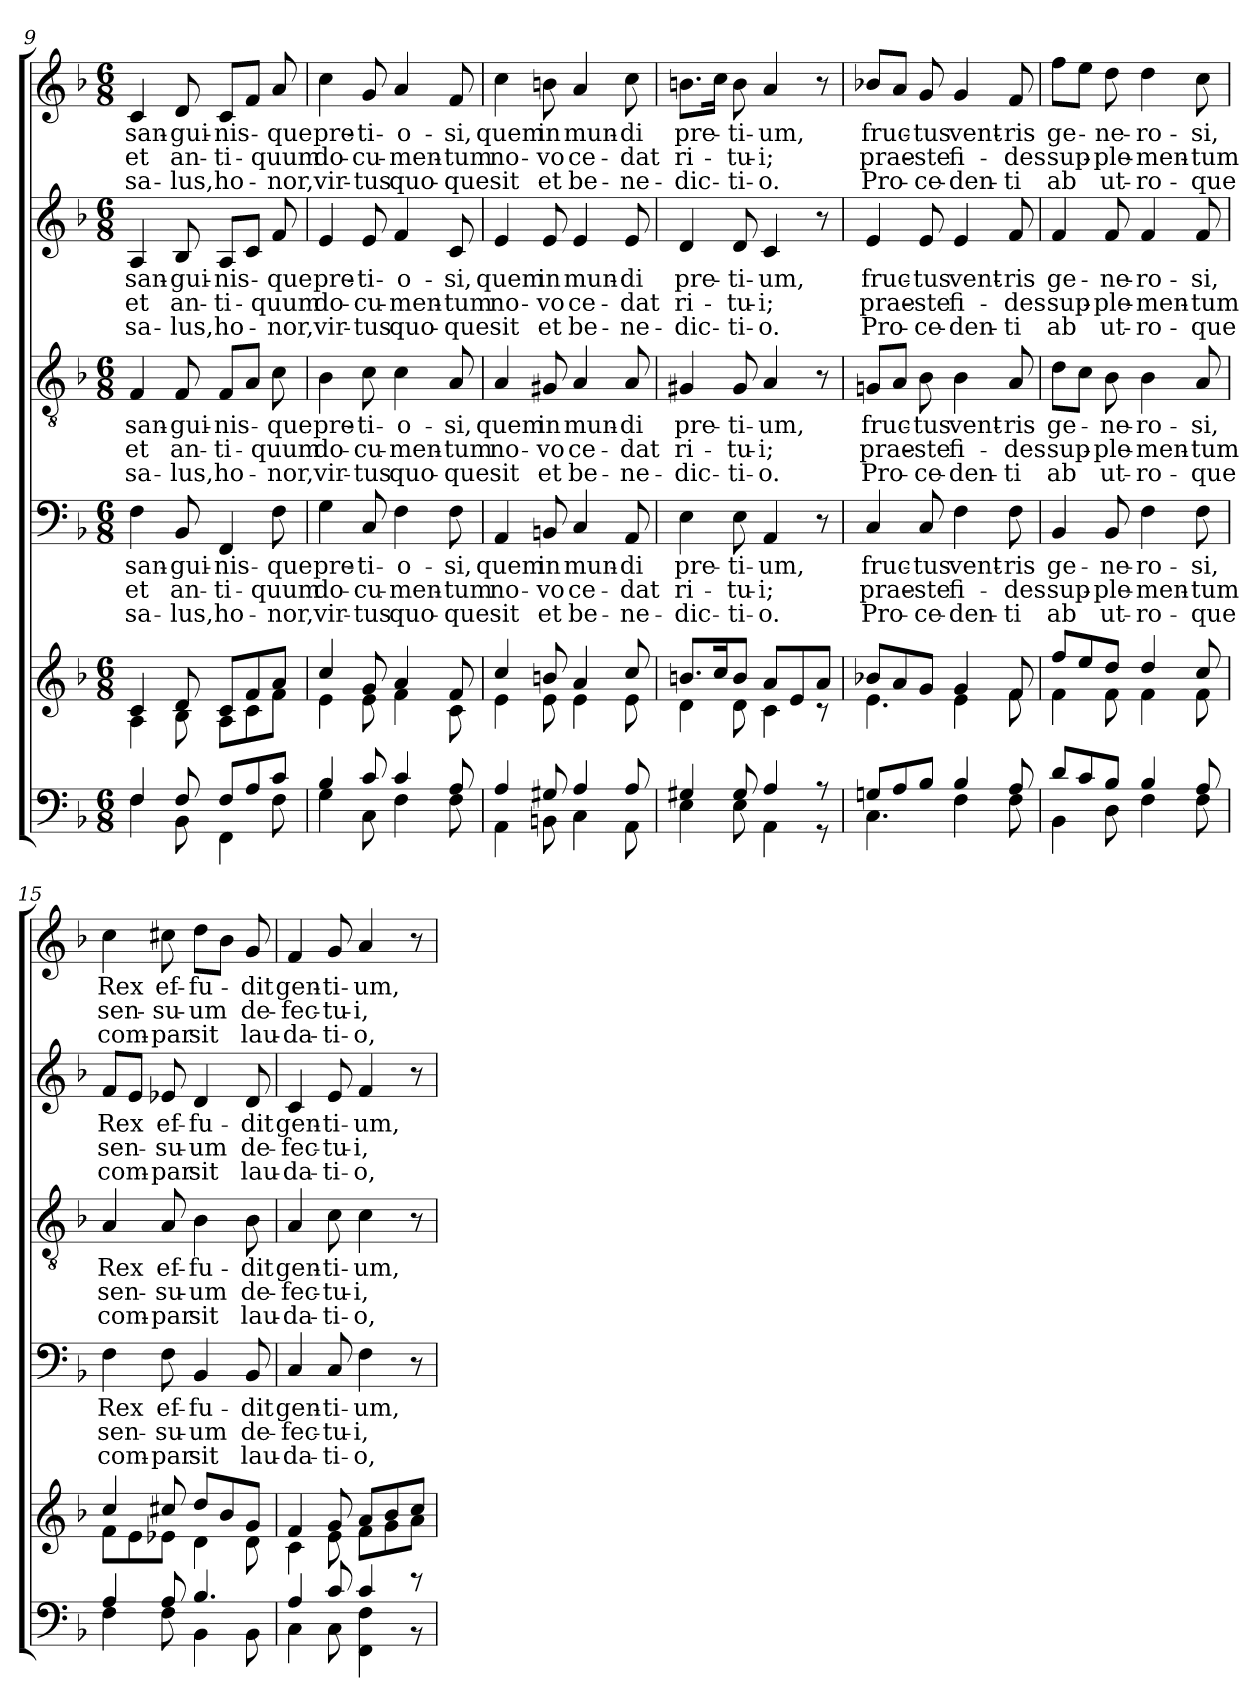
**kern	**kern	**kern	**text	**text	**text	**kern	**text	**text	**text	**kern	**text	**text	**text	**kern	**text	**text	**text
*part5	*part5	*part4	*part4	*part4	*part4	*part3	*part3	*part3	*part3	*part2	*part2	*part2	*part2	*part1	*part1	*part1	*part1
*staff6	*staff5	*staff4	*staff4	*staff4	*staff4	*staff3	*staff3	*staff3	*staff3	*staff2	*staff2	*staff2	*staff2	*staff1	*staff1	*staff1	*staff1
*clefF4	*clefG2	*clefF4	*	*	*	*clefGv2	*	*	*	*clefG2	*	*	*	*clefG2	*	*	*
*k[b-]	*k[b-]	*k[b-]	*	*	*	*k[b-]	*	*	*	*k[b-]	*	*	*	*k[b-]	*	*	*
*F:	*F:	*F:	*	*	*	*F:	*	*	*	*F:	*	*	*	*F:	*	*	*
*M6/8	*M6/8	*M6/8	*	*	*	*M6/8	*	*	*	*M6/8	*	*	*	*M6/8	*	*	*
=9	=9	=9	=9	=9	=9	=9	=9	=9	=9	=9	=9	=9	=9	=9	=9	=9	=9
*^	*^	*	*	*	*	*	*	*	*	*	*	*	*	*	*	*	*
!	!	!	!	!	!LO:LY:b	!LO:LY:b	!LO:LY:b	!	!LO:LY:b	!LO:LY:b	!LO:LY:b	!	!LO:LY:b	!LO:LY:b	!LO:LY:b	!	!LO:LY:b	!LO:LY:b	!LO:LY:b
4F/	4F\	4c/	4A\	4F\	san-	et	sa-	4F/	san-	et	sa-	4A/	san-	et	sa-	4c/	san-	et	sa-
!	!	!	!	!	!LO:LY:b	!LO:LY:b	!LO:LY:b	!	!LO:LY:b	!LO:LY:b	!LO:LY:b	!	!LO:LY:b	!LO:LY:b	!LO:LY:b	!	!LO:LY:b	!LO:LY:b	!LO:LY:b
8F/	8BB-\	8d/	8B-\	8BB-/	-gui-	an-	-lus,	8F/	-gui-	an-	-lus,	8B-/	-gui-	an-	-lus,	8d/	-gui-	an-	-lus,
!	!	!	!	!	!LO:LY:b	!LO:LY:b	!LO:LY:b	!	!LO:LY:b	!LO:LY:b	!LO:LY:b	!	!LO:LY:b	!LO:LY:b	!LO:LY:b	!	!LO:LY:b	!LO:LY:b	!LO:LY:b
8F/L	4FF\	8c/L	8A\L	4FF/	-nis-	-ti-	ho-	8F/L	-nis-	-ti-	ho-	8A/L	-nis-	-ti-	ho-	8c/L	-nis-	-ti-	ho-
8A/	.	8f/	8c\	.	.	.	.	8A/J	.	.	.	8c/J	.	.	.	8f/J	.	.	.
!	!	!	!	!	!LO:LY:b	!LO:LY:b	!LO:LY:b	!	!LO:LY:b	!LO:LY:b	!LO:LY:b	!	!LO:LY:b	!LO:LY:b	!LO:LY:b	!	!LO:LY:b	!LO:LY:b	!LO:LY:b
8c/J	8F\	8a/J	8f\J	8F\	-que	-quum	-nor,	8c\	-que	-quum	-nor,	8f/	-que	-quum	-nor,	8a/	-que	-quum	-nor,
=10	=10	=10	=10	=10	=10	=10	=10	=10	=10	=10	=10	=10	=10	=10	=10	=10	=10	=10	=10
!	!	!	!	!	!LO:LY:b	!LO:LY:b	!LO:LY:b	!	!LO:LY:b	!LO:LY:b	!LO:LY:b	!	!LO:LY:b	!LO:LY:b	!LO:LY:b	!	!LO:LY:b	!LO:LY:b	!LO:LY:b
4B-/	4G\	4cc/	4e\	4G\	pre-	do-	vir-	4B-\	pre-	do-	vir-	4e/	pre-	do-	vir-	4cc\	pre-	do-	vir-
!	!	!	!	!	!LO:LY:b	!LO:LY:b	!LO:LY:b	!	!LO:LY:b	!LO:LY:b	!LO:LY:b	!	!LO:LY:b	!LO:LY:b	!LO:LY:b	!	!LO:LY:b	!LO:LY:b	!LO:LY:b
8c/	8C\	8g/	8e\	8C/	-ti-	-cu-	-tus	8c\	-ti-	-cu-	-tus	8e/	-ti-	-cu-	-tus	8g/	-ti-	-cu-	-tus
!	!	!	!	!	!LO:LY:b	!LO:LY:b	!LO:LY:b	!	!LO:LY:b	!LO:LY:b	!LO:LY:b	!	!LO:LY:b	!LO:LY:b	!LO:LY:b	!	!LO:LY:b	!LO:LY:b	!LO:LY:b
4c/	4F\	4a/	4f\	4F\	-o-	-men-	quo-	4c\	-o-	-men-	quo-	4f/	-o-	-men-	quo-	4a/	-o-	-men-	quo-
!	!	!	!	!	!LO:LY:b	!LO:LY:b	!LO:LY:b	!	!LO:LY:b	!LO:LY:b	!LO:LY:b	!	!LO:LY:b	!LO:LY:b	!LO:LY:b	!	!LO:LY:b	!LO:LY:b	!LO:LY:b
8A/	8F\	8f/	8c\	8F\	-si,	-tum	-que	8A/	-si,	-tum	-que	8c/	-si,	-tum	-que	8f/	-si,	-tum	-que
=11	=11	=11	=11	=11	=11	=11	=11	=11	=11	=11	=11	=11	=11	=11	=11	=11	=11	=11	=11
!	!	!	!	!	!LO:LY:b	!LO:LY:b	!LO:LY:b	!	!LO:LY:b	!LO:LY:b	!LO:LY:b	!	!LO:LY:b	!LO:LY:b	!LO:LY:b	!	!LO:LY:b	!LO:LY:b	!LO:LY:b
4A/	4AA\	4cc/	4e\	4AA/	quem	no-	sit	4A/	quem	no-	sit	4e/	quem	no-	sit	4cc\	quem	no-	sit
!	!	!	!	!	!LO:LY:b	!LO:LY:b	!LO:LY:b	!	!LO:LY:b	!LO:LY:b	!LO:LY:b	!	!LO:LY:b	!LO:LY:b	!LO:LY:b	!	!LO:LY:b	!LO:LY:b	!LO:LY:b
8G#X/	8BBn\	8bn/	8e\	8BBn/	in	-vo	et	8G#X/	in	-vo	et	8e/	in	-vo	et	8bn\	in	-vo	et
!	!	!	!	!	!LO:LY:b	!LO:LY:b	!LO:LY:b	!	!LO:LY:b	!LO:LY:b	!LO:LY:b	!	!LO:LY:b	!LO:LY:b	!LO:LY:b	!	!LO:LY:b	!LO:LY:b	!LO:LY:b
4A/	4C\	4a/	4e\	4C/	mun-	ce-	be-	4A/	mun-	ce-	be-	4e/	mun-	ce-	be-	4a/	mun-	ce-	be-
!	!	!	!	!	!LO:LY:b	!LO:LY:b	!LO:LY:b	!	!LO:LY:b	!LO:LY:b	!LO:LY:b	!	!LO:LY:b	!LO:LY:b	!LO:LY:b	!	!LO:LY:b	!LO:LY:b	!LO:LY:b
8A/	8AA\	8cc/	8e\	8AA/	-di	-dat	-ne-	8A/	-di	-dat	-ne-	8e/	-di	-dat	-ne-	8cc\	-di	-dat	-ne-
!!LO:PB:g=z
=12	=12	=12	=12	=12	=12	=12	=12	=12	=12	=12	=12	=12	=12	=12	=12	=12	=12	=12	=12
!	!	!	!	!	!LO:LY:b	!LO:LY:b	!LO:LY:b	!	!LO:LY:b	!LO:LY:b	!LO:LY:b	!	!LO:LY:b	!LO:LY:b	!LO:LY:b	!	!LO:LY:b	!LO:LY:b	!LO:LY:b
4G#X/	4E\	8.bn/L	4d\	4E\	pre-	ri-	-dic-	4G#X/	pre-	ri-	-dic-	4d/	pre-	ri-	-dic-	8.bn\L	pre-	ri-	-dic-
.	.	16cc/k	.	.	.	.	.	.	.	.	.	.	.	.	.	16cc\Jk	.	.	.
!	!	!	!	!	!LO:LY:b	!LO:LY:b	!LO:LY:b	!	!LO:LY:b	!LO:LY:b	!LO:LY:b	!	!LO:LY:b	!LO:LY:b	!LO:LY:b	!	!LO:LY:b	!LO:LY:b	!LO:LY:b
8G#/	8E\	8b/J	8d\	8E\	-ti-	-tu-	-ti-	8G#/	-ti-	-tu-	-ti-	8d/	-ti-	-tu-	-ti-	8b\	-ti-	-tu-	-ti-
!	!	!	!	!	!LO:LY:b	!LO:LY:b	!LO:LY:b	!	!LO:LY:b	!LO:LY:b	!LO:LY:b	!	!LO:LY:b	!LO:LY:b	!LO:LY:b	!	!LO:LY:b	!LO:LY:b	!LO:LY:b
4A/	4AA\	8a/L	4c\	4AA/	-um,	-i;	-o.	4A/	-um,	-i;	-o.	4c/	-um,	-i;	-o.	4a/	-um,	-i;	-o.
.	.	8e/	.	.	.	.	.	.	.	.	.	.	.	.	.	.	.	.	.
8r	8r	8a/J	8rc	8r	.	.	.	8r	.	.	.	8r	.	.	.	8r	.	.	.
=13	=13	=13	=13	=13	=13	=13	=13	=13	=13	=13	=13	=13	=13	=13	=13	=13	=13	=13	=13
!	!	!	!	!	!LO:LY:b	!LO:LY:b	!LO:LY:b	!	!LO:LY:b	!LO:LY:b	!LO:LY:b	!	!LO:LY:b	!LO:LY:b	!LO:LY:b	!	!LO:LY:b	!LO:LY:b	!LO:LY:b
8Gn/L	4.C\	8b-X/L	4.e\	4C/	fruc-	prae-	Pro-	8Gn/L	fruc-	prae-	Pro-	4e/	fruc-	prae-	Pro-	8b-X/L	fruc-	prae-	Pro-
8A/	.	8a/	.	.	.	.	.	8A/J	.	.	.	.	.	.	.	8a/J	.	.	.
!	!	!	!	!	!LO:LY:b	!LO:LY:b	!LO:LY:b	!	!LO:LY:b	!LO:LY:b	!LO:LY:b	!	!LO:LY:b	!LO:LY:b	!LO:LY:b	!	!LO:LY:b	!LO:LY:b	!LO:LY:b
8B-/J	.	8g/J	.	8C/	-tus	-ste	-ce-	8B-\	-tus	-ste	-ce-	8e/	-tus	-ste	-ce-	8g/	-tus	-ste	-ce-
!	!	!	!	!	!LO:LY:b	!LO:LY:b	!LO:LY:b	!	!LO:LY:b	!LO:LY:b	!LO:LY:b	!	!LO:LY:b	!LO:LY:b	!LO:LY:b	!	!LO:LY:b	!LO:LY:b	!LO:LY:b
4B-/	4F\	4g/	4e\	4F\	vent-	fi-	-den-	4B-\	vent-	fi-	-den-	4e/	vent-	fi-	-den-	4g/	vent-	fi-	-den-
!	!	!	!	!	!LO:LY:b	!LO:LY:b	!LO:LY:b	!	!LO:LY:b	!LO:LY:b	!LO:LY:b	!	!LO:LY:b	!LO:LY:b	!LO:LY:b	!	!LO:LY:b	!LO:LY:b	!LO:LY:b
8A/	8F\	8f/	8f\	8F\	-ris	-des	-ti	8A/	-ris	-des	-ti	8f/	-ris	-des	-ti	8f/	-ris	-des	-ti
=14	=14	=14	=14	=14	=14	=14	=14	=14	=14	=14	=14	=14	=14	=14	=14	=14	=14	=14	=14
!	!	!	!	!	!LO:LY:b	!LO:LY:b	!LO:LY:b	!	!LO:LY:b	!LO:LY:b	!LO:LY:b	!	!LO:LY:b	!LO:LY:b	!LO:LY:b	!	!LO:LY:b	!LO:LY:b	!LO:LY:b
8d/L	4BB-\	8ff/L	4f\	4BB-/	ge-	sup-	ab	8d\L	ge-	sup-	ab	4f/	ge-	sup-	ab	8ff\L	ge-	sup-	ab
8c/	.	8ee/	.	.	.	.	.	8c\J	.	.	.	.	.	.	.	8ee\J	.	.	.
!	!	!	!	!	!LO:LY:b	!LO:LY:b	!LO:LY:b	!	!LO:LY:b	!LO:LY:b	!LO:LY:b	!	!LO:LY:b	!LO:LY:b	!LO:LY:b	!	!LO:LY:b	!LO:LY:b	!LO:LY:b
8B-/J	8D\	8dd/J	8f\	8BB-/	-ne-	-ple-	ut-	8B-\	-ne-	-ple-	ut-	8f/	-ne-	-ple-	ut-	8dd\	-ne-	-ple-	ut-
!	!	!	!	!	!LO:LY:b	!LO:LY:b	!LO:LY:b	!	!LO:LY:b	!LO:LY:b	!LO:LY:b	!	!LO:LY:b	!LO:LY:b	!LO:LY:b	!	!LO:LY:b	!LO:LY:b	!LO:LY:b
4B-/	4F\	4dd/	4f\	4F\	-ro-	-men-	-ro-	4B-\	-ro-	-men-	-ro-	4f/	-ro-	-men-	-ro-	4dd\	-ro-	-men-	-ro-
!	!	!	!	!	!LO:LY:b	!LO:LY:b	!LO:LY:b	!	!LO:LY:b	!LO:LY:b	!LO:LY:b	!	!LO:LY:b	!LO:LY:b	!LO:LY:b	!	!LO:LY:b	!LO:LY:b	!LO:LY:b
8A/	8F\	8cc/	8f\	8F\	-si,	-tum	-que	8A/	-si,	-tum	-que	8f/	-si,	-tum	-que	8cc\	-si,	-tum	-que
=15	=15	=15	=15	=15	=15	=15	=15	=15	=15	=15	=15	=15	=15	=15	=15	=15	=15	=15	=15
!	!	!	!	!	!LO:LY:b	!LO:LY:b	!LO:LY:b	!	!LO:LY:b	!LO:LY:b	!LO:LY:b	!	!LO:LY:b	!LO:LY:b	!LO:LY:b	!	!LO:LY:b	!LO:LY:b	!LO:LY:b
4A/	4F\	4cc/	8f\L	4F\	Rex	sen-	com-	4A/	Rex	sen-	com-	8f/L	Rex	sen-	com-	4cc\	Rex	sen-	com-
.	.	.	8e\	.	.	.	.	.	.	.	.	8e/J	.	.	.	.	.	.	.
!	!	!	!	!	!LO:LY:b	!LO:LY:b	!LO:LY:b	!	!LO:LY:b	!LO:LY:b	!LO:LY:b	!	!LO:LY:b	!LO:LY:b	!LO:LY:b	!	!LO:LY:b	!LO:LY:b	!LO:LY:b
8A/	8F\	8cc#X/	8e-X\J	8F\	ef-	-su-	-par	8A/	ef-	-su-	-par	8e-X/	ef-	-su-	-par	8cc#X\	ef-	-su-	-par
!	!	!	!	!	!LO:LY:b	!LO:LY:b	!LO:LY:b	!	!LO:LY:b	!LO:LY:b	!LO:LY:b	!	!LO:LY:b	!LO:LY:b	!LO:LY:b	!	!LO:LY:b	!LO:LY:b	!LO:LY:b
4.B-/	4BB-\	8dd/L	4d\	4BB-/	-fu-	-um	sit	4B-\	-fu-	-um	sit	4d/	-fu-	-um	sit	8dd\L	-fu-	-um	sit
.	.	8b-/	.	.	.	.	.	.	.	.	.	.	.	.	.	8b-\J	.	.	.
!	!	!	!	!	!LO:LY:b	!LO:LY:b	!LO:LY:b	!	!LO:LY:b	!LO:LY:b	!LO:LY:b	!	!LO:LY:b	!LO:LY:b	!LO:LY:b	!	!LO:LY:b	!LO:LY:b	!LO:LY:b
.	8BB-\	8g/J	8d\	8BB-/	-dit	de-	lau-	8B-\	-dit	de-	lau-	8d/	-dit	de-	lau-	8g/	-dit	de-	lau-
=16	=16	=16	=16	=16	=16	=16	=16	=16	=16	=16	=16	=16	=16	=16	=16	=16	=16	=16	=16
!	!	!	!	!	!LO:LY:b	!LO:LY:b	!LO:LY:b	!	!LO:LY:b	!LO:LY:b	!LO:LY:b	!	!LO:LY:b	!LO:LY:b	!LO:LY:b	!	!LO:LY:b	!LO:LY:b	!LO:LY:b
4A/	4C\	4f/	4c\	4C/	gen-	-fec-	-da-	4A/	gen-	-fec-	-da-	4c/	gen-	-fec-	-da-	4f/	gen-	-fec-	-da-
!	!	!	!	!	!LO:LY:b	!LO:LY:b	!LO:LY:b	!	!LO:LY:b	!LO:LY:b	!LO:LY:b	!	!LO:LY:b	!LO:LY:b	!LO:LY:b	!	!LO:LY:b	!LO:LY:b	!LO:LY:b
8c/	8C\	8g/	8e\	8C/	-ti-	-tu-	-ti-	8c\	-ti-	-tu-	-ti-	8e/	-ti-	-tu-	-ti-	8g/	-ti-	-tu-	-ti-
!	!	!	!	!	!LO:LY:b	!LO:LY:b	!LO:LY:b	!	!LO:LY:b	!LO:LY:b	!LO:LY:b	!	!LO:LY:b	!LO:LY:b	!LO:LY:b	!	!LO:LY:b	!LO:LY:b	!LO:LY:b
4c/	4FF\ 4F\	8a/L	8f\L	4F\	-um,	-i,	-o,	4c\	-um,	-i,	-o,	4f/	-um,	-i,	-o,	4a/	-um,	-i,	-o,
.	.	8b-/	8g\	.	.	.	.	.	.	.	.	.	.	.	.	.	.	.	.
8r	8r	8cc/J	8a\J	8r	.	.	.	8r	.	.	.	8r	.	.	.	8r	.	.	.
*v	*v	*	*	*	*	*	*	*	*	*	*	*	*	*	*	*	*	*	*
*	*v	*v	*	*	*	*	*	*	*	*	*	*	*	*	*	*	*	*
=	=	=	=	=	=	=	=	=	=	=	=	=	=	=	=	=	=
*-	*-	*-	*-	*-	*-	*-	*-	*-	*-	*-	*-	*-	*-	*-	*-	*-	*-
